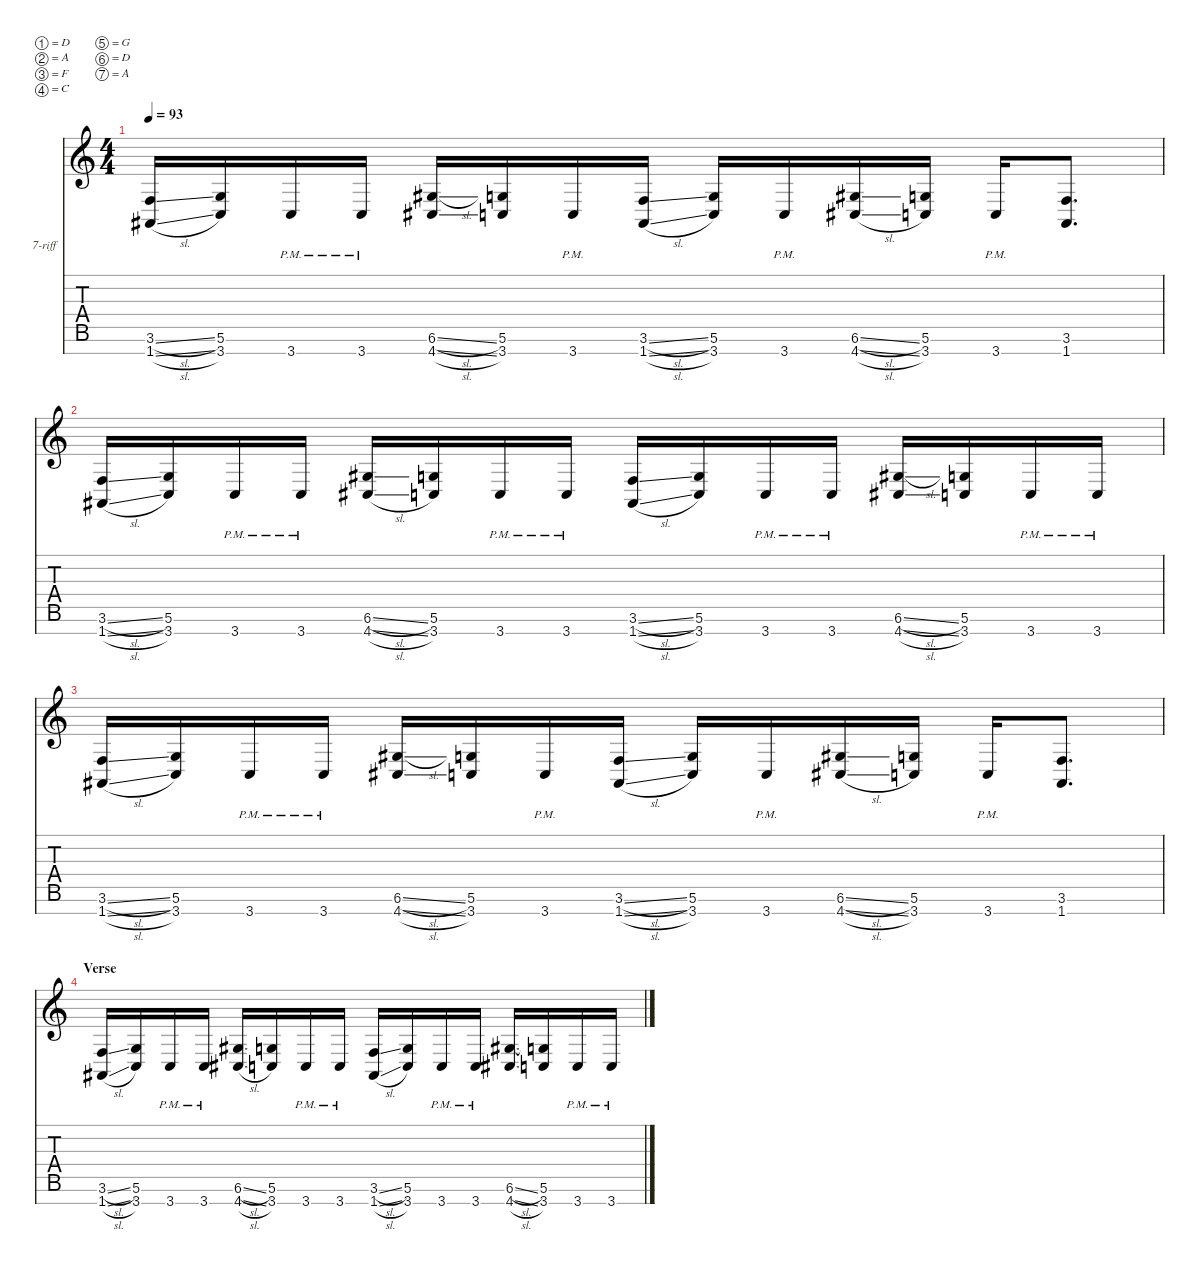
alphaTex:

\defaultSystemsLayout 4
\hideDynamics
\bracketExtendMode nobrackets
\firstSystemTrackNameOrientation horizontal
\otherSystemsTrackNameOrientation horizontal
\track ("Guitar - Rhytm" "7-riff") {defaultSystemsLayout 4 instrument distortionguitar}
\staff {score tabs}
\tuning (D4 A3 F3 C3 G2 D2 A1)
\ts (4 4)
\scale
1.09129
\tempo 93
\accidentals auto
\clef g2
\ottava regular
\simile none
\scale
1.08687
\ks c
(3.6{sl} 1.7{sl acc #}).16{dy f beam Up} (5.6 3.7).16{beam Up} 3.7{pm}.16{beam Up} 3.7{pm}.16{beam Up} (4.7{sl acc #} 6.6{sl acc #}).16{beam Up} (3.7 5.6).16{beam Up} 3.7{pm}.16{beam Up} (3.6{sl} 1.7{sl acc #}).16{beam Up} (5.6 3.7).16{beam Up} 3.7{pm}.16{beam Up} (6.6{sl acc #} 4.7{sl acc #}).16{beam Up} (5.6 3.7).16{beam Up} 3.7{pm}.16{beam Up} (3.6 1.7{acc #}).8{d beam Up} |
\scale
0.969568
\scale
0.965147 (3.6{sl} 1.7{sl acc #}).16{beam Up} (5.6 3.7).16{beam Up} 3.7{pm}.16{beam Up} 3.7{pm}.16{beam Up} (6.6{sl acc #} 4.7{sl acc #}).16{beam Up} (5.6 3.7).16{beam Up} 3.7{pm}.16{beam Up} 3.7{pm}.16{beam Up} (3.6{sl} 1.7{sl acc #}).16{beam Up} (5.6 3.7).16{beam Up} 3.7{pm}.16{beam Up} 3.7{pm}.16{beam Up} (4.7{sl acc #} 6.6{sl acc #}).16{beam Up} (3.7 5.6).16{beam Up} 3.7{pm}.16{beam Up} 3.7{pm}.16{beam Up} |
\scale
0.969568
\scale
0.982832 (3.6{sl} 1.7{sl acc #}).16{beam Up} (5.6 3.7).16{beam Up} 3.7{pm}.16{beam Up} 3.7{pm}.16{beam Up} (4.7{sl acc #} 6.6{sl acc #}).16{beam Up} (3.7 5.6).16{beam Up} 3.7{pm}.16{beam Up} (3.6{sl} 1.7{sl acc #}).16{beam Up} (5.6 3.7).16{beam Up} 3.7{pm}.16{beam Up} (6.6{sl acc #} 4.7{sl acc #}).16{beam Up} (5.6 3.7).16{beam Up} 3.7{pm}.16{beam Up} (3.6 1.7{acc #}).8{d beam Up} |
\section ("" "Verse")
\scale
0.969568
\scale
0.965147 (3.6{sl} 1.7{sl acc #}).16{beam Up} (5.6 3.7).16{beam Up} 3.7{pm}.16{beam Up} 3.7{pm}.16{beam Up} (6.6{sl acc #} 4.7{sl acc #}).16{beam Up} (5.6 3.7).16{beam Up} 3.7{pm}.16{beam Up} 3.7{pm}.16{beam Up} (3.6{sl} 1.7{sl acc #}).16{beam Up} (5.6 3.7).16{beam Up} 3.7{pm}.16{beam Up} 3.7{pm}.16{beam Up} (4.7{sl acc #} 6.6{sl acc #}).16{beam Up} (3.7 5.6).16{beam Up} 3.7{pm}.16{beam Up} 3.7{pm}.16{beam Up}
